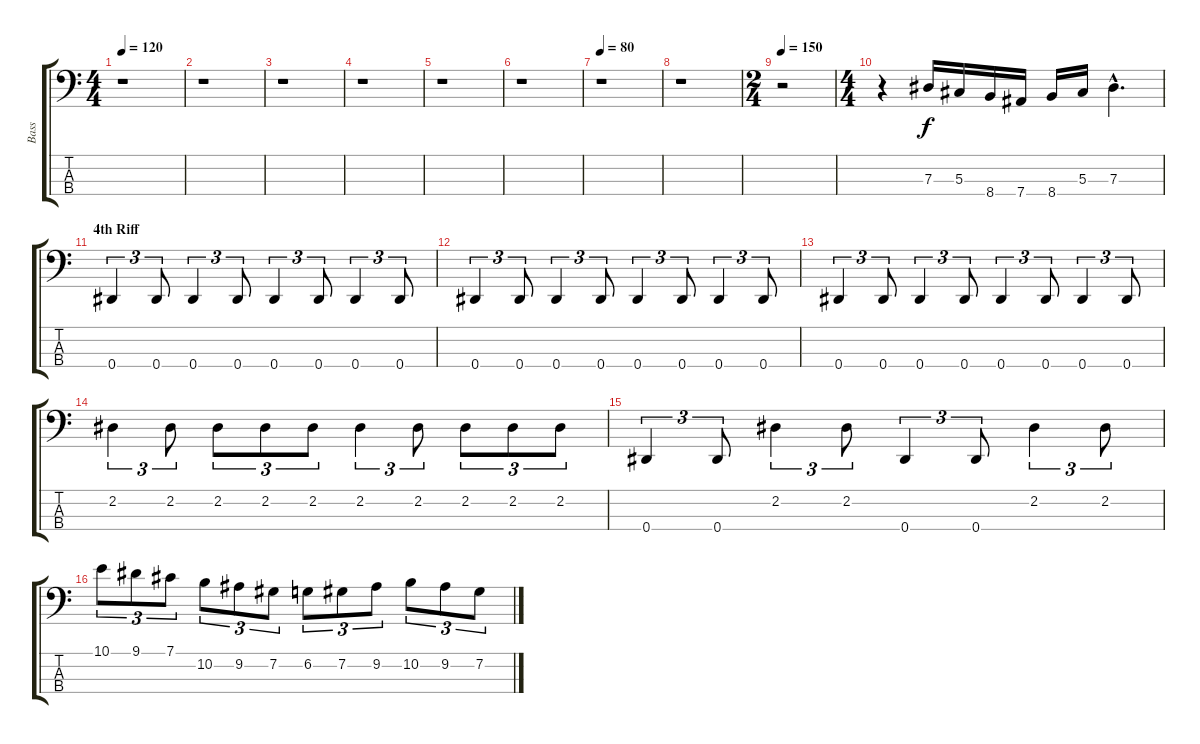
\track ("Bass" "Bass") {instrument electricbassfinger}
\staff {score tabs}
\tuning (Gb2 Db2 Ab1 Eb1) {hide}
\ts (4 4)
\tempo 120
\clef f4
\ks c
r.1{dy f} |
r.1 |
r.1 |
r.1 |
r.1 |
r.1 |
\tempo 80
r.1 |
r.1 |
\ts (2 4)
\tempo 150
r.2 |
\ts (4 4)
r.4 7.3.16 5.3.16 8.4.16 7.4.16 8.4.16 5.3.16 7.3{hac}.4{d} |
\section ("" "4th Riff")
0.4.4{tu (3 2)} 0.4.8{tu (3 2)} 0.4.4{tu (3 2)} 0.4.8{tu (3 2)} 0.4.4{tu (3 2)} 0.4.8{tu (3 2)} 0.4.4{tu (3 2)} 0.4.8{tu (3 2)} |
0.4.4{tu (3 2)} 0.4.8{tu (3 2)} 0.4.4{tu (3 2)} 0.4.8{tu (3 2)} 0.4.4{tu (3 2)} 0.4.8{tu (3 2)} 0.4.4{tu (3 2)} 0.4.8{tu (3 2)} |
0.4.4{tu (3 2)} 0.4.8{tu (3 2)} 0.4.4{tu (3 2)} 0.4.8{tu (3 2)} 0.4.4{tu (3 2)} 0.4.8{tu (3 2)} 0.4.4{tu (3 2)} 0.4.8{tu (3 2)} |
2.2.4{tu (3 2)} 2.2.8{tu (3 2)} 2.2.8{tu (3 2)} 2.2.8{tu (3 2)} 2.2.8{tu (3 2)} 2.2.4{tu (3 2)} 2.2.8{tu (3 2)} 2.2.8{tu (3 2)} 2.2.8{tu (3 2)} 2.2.8{tu (3 2)} |
0.4.4{tu (3 2)} 0.4.8{tu (3 2)} 2.2.4{tu (3 2)} 2.2.8{tu (3 2)} 0.4.4{tu (3 2)} 0.4.8{tu (3 2)} 2.2.4{tu (3 2)} 2.2.8{tu (3 2)} |
10.1.8{tu (3 2)} 9.1.8{tu (3 2)} 7.1.8{tu (3 2)} 10.2.8{tu (3 2)} 9.2.8{tu (3 2)} 7.2.8{tu (3 2)} 6.2.8{tu (3 2)} 7.2.8{tu (3 2)} 9.2.8{tu (3 2)} 10.2.8{tu (3 2)} 9.2.8{tu (3 2)} 7.2.8{tu (3 2)}
